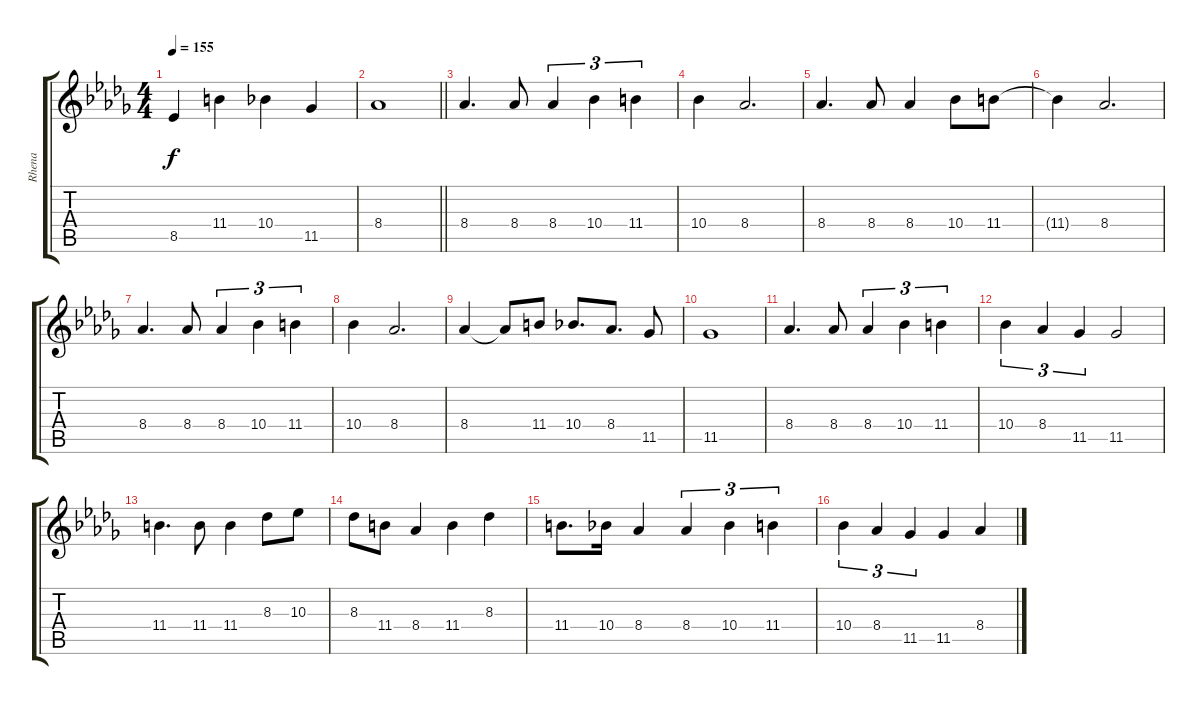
\track ("Rhena" "Rhena") {instrument distortionguitar}
\staff {score tabs}
\tuning (D4 A3 F3 C3 G2 D2) {hide}
\ts (4 4)
\tempo 155
\clef g2
\ks db
8.5.4{dy f} 11.4.4 10.4.4 11.5.4 |
\barLineRight lightlight
8.4.1 |
8.4.4{d} 8.4.8 8.4.4{tu (3 2)} 10.4.4{tu (3 2)} 11.4.4{tu (3 2)} |
10.4.4 8.4.2{d} |
8.4.4{d} 8.4.8 8.4.4 10.4.8 11.4.8 |
11.4{t}.4 8.4.2{d} |
8.4.4{d} 8.4.8 8.4.4{tu (3 2)} 10.4.4{tu (3 2)} 11.4.4{tu (3 2)} |
10.4.4 8.4.2{d} |
8.4.4 8.4{t}.8 11.4.8 10.4.8{d} 8.4.8{d} 11.5.8 |
11.5.1 |
8.4.4{d} 8.4.8 8.4.4{tu (3 2)} 10.4.4{tu (3 2)} 11.4.4{tu (3 2)} |
10.4.4{tu (3 2)} 8.4.4{tu (3 2)} 11.5.4{tu (3 2)} 11.5.2 |
11.4.4{d} 11.4.8 11.4.4 8.3.8 10.3.8 |
8.3.8 11.4.8 8.4.4 11.4.4 8.3.4 |
11.4.8{d} 10.4.16 8.4.4 8.4.4{tu (3 2)} 10.4.4{tu (3 2)} 11.4.4{tu (3 2)} |
10.4.4{tu (3 2)} 8.4.4{tu (3 2)} 11.5.4{tu (3 2)} 11.5.4 8.4.4
